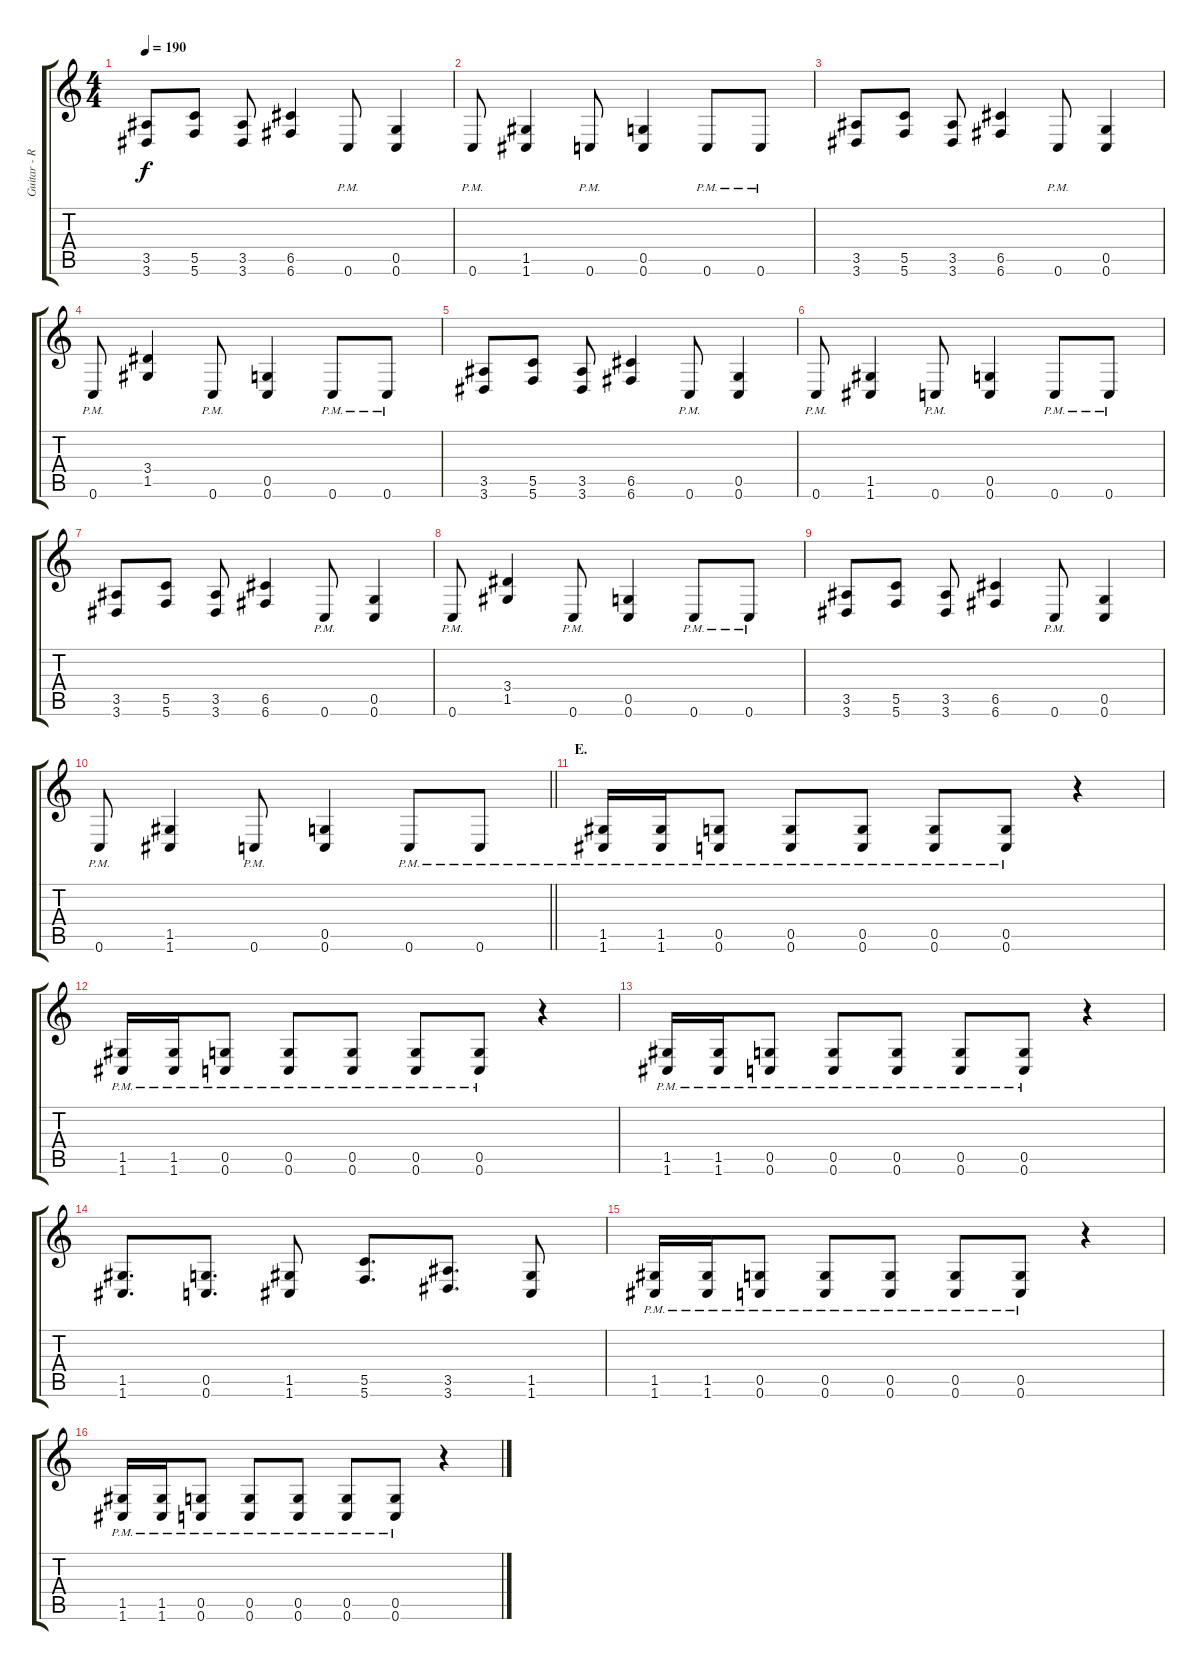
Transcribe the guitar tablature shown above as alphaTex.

\track ("Guitar - Right" "Guitar - R") {instrument distortionguitar}
\staff {score tabs}
\tuning (D4 A3 F3 C3 G2 C2) {hide}
\ts (4 4)
\tempo 190
\clef g2
\ks c
(3.5 3.6).8{dy f} (5.5 5.6).8 (3.5 3.6).8 (6.5 6.6).4 0.6{pm}.8 (0.5 0.6).4 |
0.6{pm}.8 (1.5 1.6).4 0.6{pm}.8 (0.5 0.6).4 0.6{pm}.8 0.6{pm}.8 |
(3.5 3.6).8 (5.5 5.6).8 (3.5 3.6).8 (6.5 6.6).4 0.6{pm}.8 (0.5 0.6).4 |
0.6{pm}.8 (3.4 1.5).4 0.6{pm}.8 (0.5 0.6).4 0.6{pm}.8 0.6{pm}.8 |
(3.5 3.6).8 (5.5 5.6).8 (3.5 3.6).8 (6.5 6.6).4 0.6{pm}.8 (0.5 0.6).4 |
0.6{pm}.8 (1.5 1.6).4 0.6{pm}.8 (0.5 0.6).4 0.6{pm}.8 0.6{pm}.8 |
(3.5 3.6).8 (5.5 5.6).8 (3.5 3.6).8 (6.5 6.6).4 0.6{pm}.8 (0.5 0.6).4 |
0.6{pm}.8 (3.4 1.5).4 0.6{pm}.8 (0.5 0.6).4 0.6{pm}.8 0.6{pm}.8 |
(3.5 3.6).8 (5.5 5.6).8 (3.5 3.6).8 (6.5 6.6).4 0.6{pm}.8 (0.5 0.6).4 |
\barLineRight lightlight
0.6{pm}.8 (1.5 1.6).4 0.6{pm}.8 (0.5 0.6).4 0.6{pm}.8 0.6{pm}.8 |
\section ("" "E.")
(1.5{pm} 1.6{pm}).16 (1.5{pm} 1.6{pm}).16 (0.5{pm} 0.6{pm}).8 (0.5{pm} 0.6{pm}).8 (0.5{pm} 0.6{pm}).8 (0.5{pm} 0.6{pm}).8 (0.5{pm} 0.6{pm}).8 r.4 |
(1.5{pm} 1.6{pm}).16 (1.5{pm} 1.6{pm}).16 (0.5{pm} 0.6{pm}).8 (0.5{pm} 0.6{pm}).8 (0.5{pm} 0.6{pm}).8 (0.5{pm} 0.6{pm}).8 (0.5{pm} 0.6{pm}).8 r.4 |
(1.5{pm} 1.6{pm}).16 (1.5{pm} 1.6{pm}).16 (0.5{pm} 0.6{pm}).8 (0.5{pm} 0.6{pm}).8 (0.5{pm} 0.6{pm}).8 (0.5{pm} 0.6{pm}).8 (0.5{pm} 0.6{pm}).8 r.4 |
(1.5 1.6).8{d} (0.5 0.6).8{d} (1.5 1.6).8 (5.5 5.6).8{d} (3.5 3.6).8{d} (1.5 1.6).8 |
(1.5{pm} 1.6{pm}).16 (1.5{pm} 1.6{pm}).16 (0.5{pm} 0.6{pm}).8 (0.5{pm} 0.6{pm}).8 (0.5{pm} 0.6{pm}).8 (0.5{pm} 0.6{pm}).8 (0.5{pm} 0.6{pm}).8 r.4 |
(1.5{pm} 1.6{pm}).16 (1.5{pm} 1.6{pm}).16 (0.5{pm} 0.6{pm}).8 (0.5{pm} 0.6{pm}).8 (0.5{pm} 0.6{pm}).8 (0.5{pm} 0.6{pm}).8 (0.5{pm} 0.6{pm}).8 r.4
